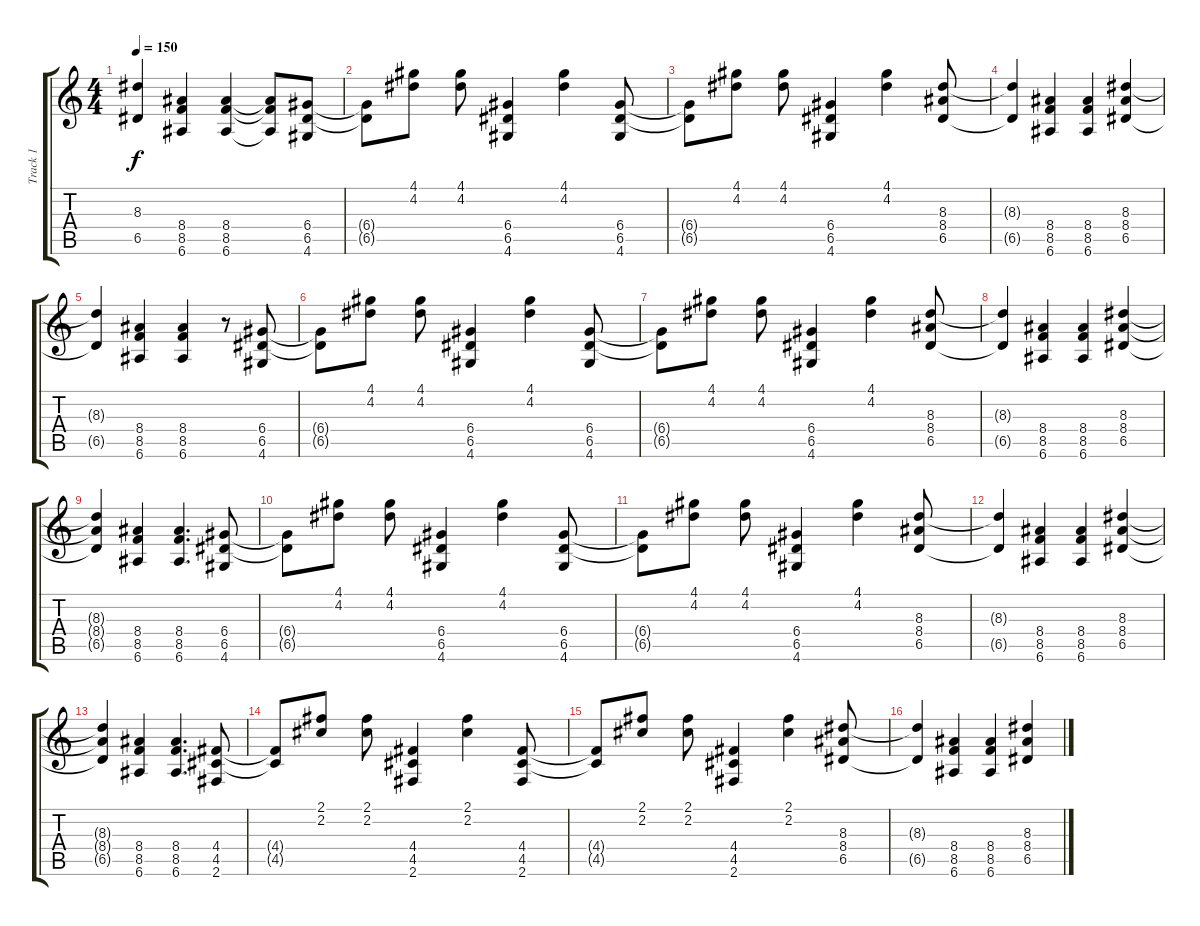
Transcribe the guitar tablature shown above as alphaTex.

\track ("Track 1" "Track 1") {instrument electricguitarjazz}
\staff {score tabs}
\tuning (E4 B3 G3 D3 A2 E2) {hide}
\ts (4 4)
\tempo 150
\clef g2
\ks c
(8.3{t} 6.5{t}).4{dy f} (8.4 8.5 6.6).4 (8.4 8.5 6.6).4 (8.4{t} 8.5{t} 6.6{t}).8 (6.4 6.5 4.6).8 |
(6.4{t} 6.5{t}).8 (4.1 4.2).8 (4.1 4.2).8 (6.4 6.5 4.6).4 (4.1 4.2).4 (6.4 6.5 4.6).8 |
(6.4{t} 6.5{t}).8 (4.1 4.2).8 (4.1 4.2).8 (6.4 6.5 4.6).4 (4.1 4.2).4 (8.3 8.4 6.5).8 |
(8.3{t} 6.5{t}).4 (8.4 8.5 6.6).4 (8.4 8.5 6.6).4 (8.3 8.4 6.5).4 |
(8.3{t} 6.5{t}).4 (8.4 8.5 6.6).4 (8.4 8.5 6.6).4 r.8 (6.4 6.5 4.6).8 |
(6.4{t} 6.5{t}).8 (4.1 4.2).8 (4.1 4.2).8 (6.4 6.5 4.6).4 (4.1 4.2).4 (6.4 6.5 4.6).8 |
(6.4{t} 6.5{t}).8 (4.1 4.2).8 (4.1 4.2).8 (6.4 6.5 4.6).4 (4.1 4.2).4 (8.3 8.4 6.5).8 |
(8.3{t} 6.5{t}).4 (8.4 8.5 6.6).4 (8.4 8.5 6.6).4 (8.3 8.4 6.5).4 |
(8.3{t} 8.4{t} 6.5{t}).4 (8.4 8.5 6.6).4 (8.4 8.5 6.6).4{d} (6.4 6.5 4.6).8 |
(6.4{t} 6.5{t}).8 (4.1 4.2).8 (4.1 4.2).8 (6.4 6.5 4.6).4 (4.1 4.2).4 (6.4 6.5 4.6).8 |
(6.4{t} 6.5{t}).8 (4.1 4.2).8 (4.1 4.2).8 (6.4 6.5 4.6).4 (4.1 4.2).4 (8.3 8.4 6.5).8 |
(8.3{t} 6.5{t}).4 (8.4 8.5 6.6).4 (8.4 8.5 6.6).4 (8.3 8.4 6.5).4 |
(8.3{t} 8.4{t} 6.5{t}).4 (8.4 8.5 6.6).4 (8.4 8.5 6.6).4{d} (4.4 4.5 2.6).8 |
(4.4{t} 4.5{t}).8 (2.1 2.2).8 (2.1 2.2).8 (4.4 4.5 2.6).4 (2.1 2.2).4 (4.4 4.5 2.6).8 |
(4.4{t} 4.5{t}).8 (2.1 2.2).8 (2.1 2.2).8 (4.4 4.5 2.6).4 (2.1 2.2).4 (8.3 8.4 6.5).8 |
(8.3{t} 6.5{t}).4 (8.4 8.5 6.6).4 (8.4 8.5 6.6).4 (8.3 8.4 6.5).4
